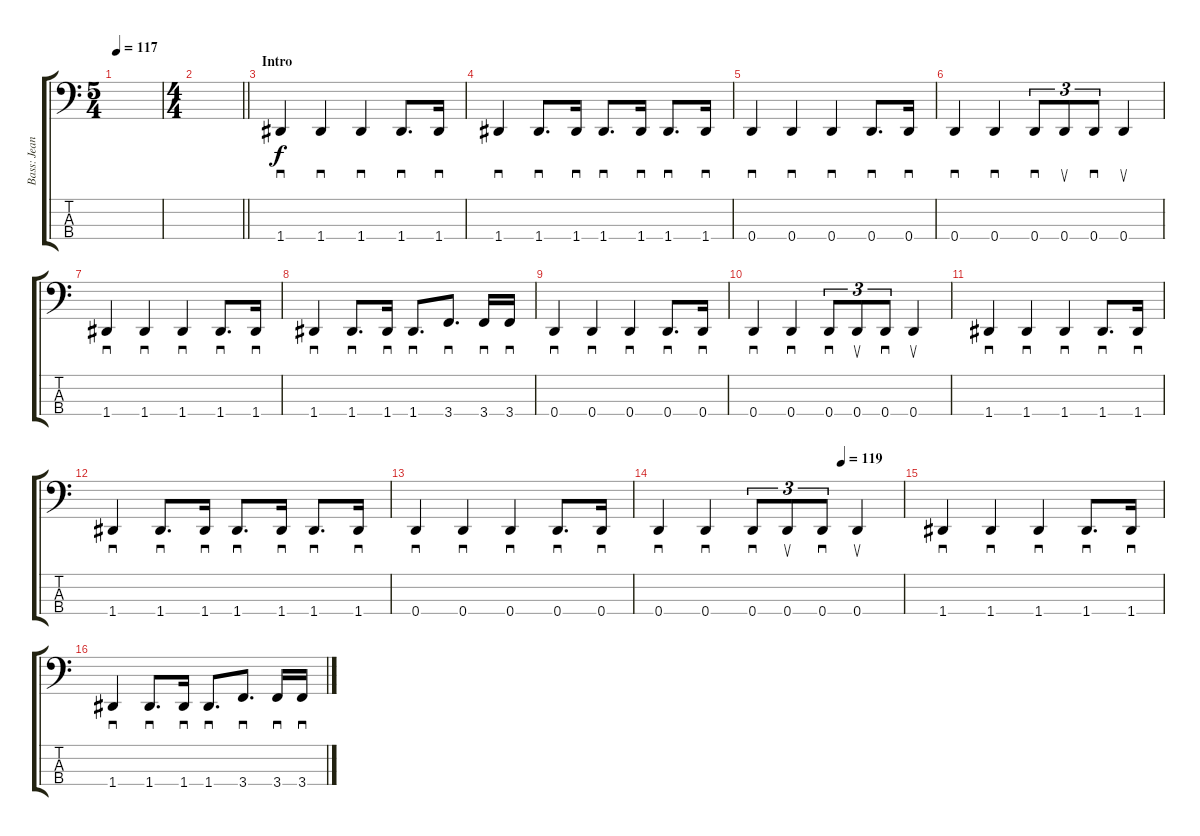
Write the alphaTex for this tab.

\track ("Bass: Jean-Michel Labadie" "Bass: Jean") {instrument electricbasspick}
\staff {score tabs}
\tuning (F2 C2 G1 D1) {hide}
\ts (5 4)
\tempo 117
\clef f4
\ks c
|
\ts (4 4)
\barLineRight lightlight
|
\section ("" "Intro")
1.4.4{sd} 1.4.4{sd} 1.4.4{sd} 1.4.8{d sd} 1.4.16{sd} |
1.4.4{sd} 1.4.8{d sd} 1.4.16{sd} 1.4.8{d sd} 1.4.16{sd} 1.4.8{d sd} 1.4.16{sd} |
0.4.4{sd} 0.4.4{sd} 0.4.4{sd} 0.4.8{d sd} 0.4.16{sd} |
0.4.4{sd} 0.4.4{sd} 0.4.8{sd tu (3 2)} 0.4.8{su tu (3 2)} 0.4.8{sd tu (3 2)} 0.4.4{su} |
1.4.4{sd} 1.4.4{sd} 1.4.4{sd} 1.4.8{d sd} 1.4.16{sd} |
1.4.4{sd} 1.4.8{d sd} 1.4.16{sd} 1.4.8{d sd} 3.4.8{d sd} 3.4.16{sd} 3.4.16{sd} |
0.4.4{sd} 0.4.4{sd} 0.4.4{sd} 0.4.8{d sd} 0.4.16{sd} |
0.4.4{sd} 0.4.4{sd} 0.4.8{sd tu (3 2)} 0.4.8{su tu (3 2)} 0.4.8{sd tu (3 2)} 0.4.4{su} |
1.4.4{sd} 1.4.4{sd} 1.4.4{sd} 1.4.8{d sd} 1.4.16{sd} |
1.4.4{sd} 1.4.8{d sd} 1.4.16{sd} 1.4.8{d sd} 1.4.16{sd} 1.4.8{d sd} 1.4.16{sd} |
0.4.4{sd} 0.4.4{sd} 0.4.4{sd} 0.4.8{d sd} 0.4.16{sd} |
\tempo (119 0.75)
0.4.4{sd} 0.4.4{sd} 0.4.8{sd tu (3 2)} 0.4.8{su tu (3 2)} 0.4.8{sd tu (3 2)} 0.4.4{su} |
1.4.4{sd} 1.4.4{sd} 1.4.4{sd} 1.4.8{d sd} 1.4.16{sd} |
1.4.4{sd} 1.4.8{d sd} 1.4.16{sd} 1.4.8{d sd} 3.4.8{d sd} 3.4.16{sd} 3.4.16{sd}
